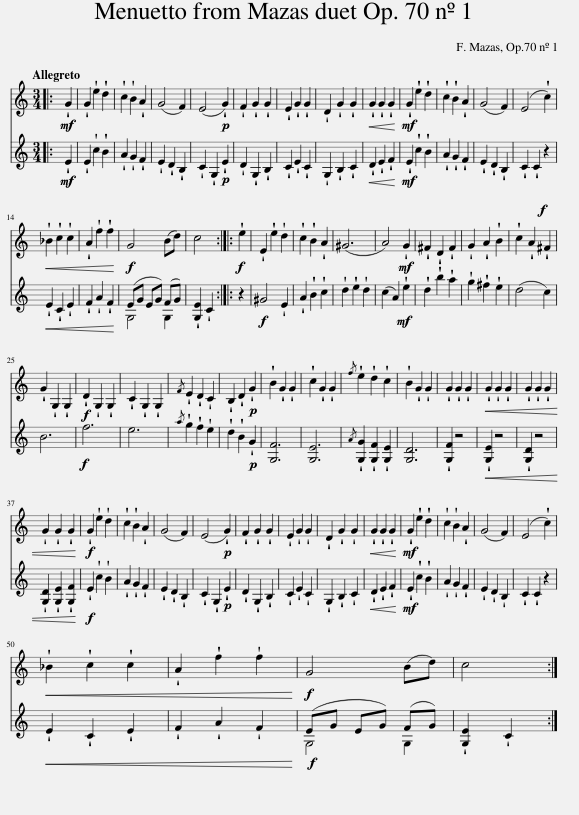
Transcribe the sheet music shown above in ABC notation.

X:1
%%score 1 ( 2 3 )
L:1/8
Q:1/4=120
M:3/4
I:linebreak $
K:C
V:1 treble
V:2 treble
V:3 treble
V:1
|:!mf! !wedge!G2 | !wedge!G2 !wedge!e2 !wedge!d2 | !wedge!c2 !wedge!B2 !wedge!A2 | (G4 F2) | (E4!p! !wedge!G2) | %5
 !wedge!F2 !wedge!G2 !wedge!G2 | !wedge!E2 !wedge!G2 !wedge!G2 | !wedge!D2 !wedge!G2 !wedge!G2 |!<(! !wedge!G2 !wedge!G2 !wedge!G2!<)! |!mf! !wedge!G2 !wedge!e2 !wedge!d2 | %10
 !wedge!c2 !wedge!B2 !wedge!A2 | (G4 F2) | (E4 !wedge!c2) |$!<(! !wedge!_B2 !wedge!c2 !wedge!c2 | !wedge!A2 !wedge!f2 !wedge!f2!<)! | %15
!f! G4 (Bd) | c4!f! !wedge!e2 | !wedge!E2 !wedge!e2 !wedge!d2 | !wedge!c2 !wedge!B2 !wedge!A2 | (^G6 | %20
 A4)!mf! !wedge!G2 | !wedge!^F2 !wedge!D2 !wedge!F2 | !wedge!G2 !wedge!A2 !wedge!B2 | !wedge!c2 !wedge!A2!f! !wedge!^F2 |$ !wedge!G2 !wedge!G,2 !wedge!G,2 | %25
!f! !wedge!D2 !wedge!G,2 !wedge!G,2 | !wedge!C2 !wedge!G,2 !wedge!G,2 |{/F} !wedge!E2 !wedge!D2 !wedge!C2 | !wedge!B,2 !wedge!D2!p! !wedge!G2 | !wedge!B2 !wedge!G2 !wedge!G2 | %30
 !wedge!c2 !wedge!G2 !wedge!G2 |{/f} !wedge!e2 !wedge!d2 !wedge!c2 | !wedge!B2 !wedge!G2 !wedge!G2 | !wedge!G2 !wedge!G2 !wedge!G2 |!<(! !wedge!G2 !wedge!G2 !wedge!G2 | %35
 !wedge!G2 !wedge!G2 !wedge!G2 |$ !wedge!G2 !wedge!G2 !wedge!G2!<)! |!f! !wedge!G2 !wedge!e2 !wedge!d2 | !wedge!c2 !wedge!B2 !wedge!A2 | (G4 F2) | %40
 (E4!p! !wedge!G2) | !wedge!F2 !wedge!G2 !wedge!G2 | !wedge!E2 !wedge!G2 !wedge!G2 | !wedge!D2 !wedge!G2 !wedge!G2 |!<(! !wedge!G2 !wedge!G2 !wedge!G2!<)! | %45
!mf! !wedge!G2 !wedge!e2 !wedge!d2 | !wedge!c2 !wedge!B2 !wedge!A2 | (G4 F2) | (E4 !wedge!c2) |$!<(! !wedge!_B2 !wedge!c2 !wedge!c2 | %50
 !wedge!A2 !wedge!f2 !wedge!f2!<)! |!f! G4 (Bd) | c4 :| %53
V:2
|:!mf! !wedge!E2 | !wedge!E2 !wedge!c2 !wedge!B2 | !wedge!A2 !wedge!G2 !wedge!F2 | !wedge!E2 !wedge!D2 !wedge!B,2 | !wedge!C2 !wedge!G,2!p! !wedge!E2 | %5
 !wedge!D2 !wedge!G,2 !wedge!B,2 | !wedge!C2 !wedge!E2 !wedge!C2 | !wedge!G,2 !wedge!B,2 !wedge!C2 |!<(! !wedge!D2 !wedge!E2 !wedge!F2!<)! |!mf! !wedge!E2 !wedge!c2 !wedge!B2 | %10
 !wedge!A2 !wedge!G2 !wedge!F2 | !wedge!E2 !wedge!D2 !wedge!B,2 | !wedge!C2 !wedge!C2 z2 |$!<(! !wedge!E2 !wedge!C2 !wedge!E2 | !wedge!F2 !wedge!A2 !wedge!F2!<)! | %15
 (EG EG) (FG) | !wedge![G,E]2 !wedge!C2 z2 |!f! ^G4 !wedge!E2 | !wedge!A2 !wedge!B2 !wedge!c2 | !wedge!d2 !wedge!e2 !wedge!d2 | %20
 (c2 A2)!mf! !wedge!e2 | !wedge!d2 !wedge!b2 !wedge!a2 | !wedge!g2 !wedge!^f2 !wedge!e2 | (d4 c2) |$ B6 | %25
!f! f6 | e6 |{/a} !wedge!g2 !wedge!f2 !wedge!e2 | !wedge!d2 !wedge!B2!p! !wedge!G2 | [G,F]6 | %30
 [G,E]6 |{/A} !wedge![G,G]2 !wedge![G,F]2 !wedge![G,E]2 | [G,D]6 | !wedge![G,F]2 z4 |!<(! !wedge![G,E]2 z4 | %35
 !wedge![G,D]2 z4 |$ !wedge![G,D]2 !wedge![G,E]2 !wedge![G,F]2!<)! |!f! !wedge!E2 !wedge!c2 !wedge!B2 | !wedge!A2 !wedge!G2 !wedge!F2 | !wedge!E2 !wedge!D2 !wedge!B,2 | %40
 !wedge!C2 !wedge!G,2!p! !wedge!E2 | !wedge!D2 !wedge!G,2 !wedge!B,2 | !wedge!C2 !wedge!E2 !wedge!C2 | !wedge!G,2 !wedge!B,2 !wedge!C2 |!<(! !wedge!D2 !wedge!E2 !wedge!F2!<)! | %45
!mf! !wedge!E2 !wedge!c2 !wedge!B2 | !wedge!A2 !wedge!G2 !wedge!F2 | !wedge!E2 !wedge!D2 !wedge!B,2 | !wedge!C2 !wedge!C2 z2 |$!<(! !wedge!E2 !wedge!C2 !wedge!E2 | %50
 !wedge!F2 !wedge!A2 !wedge!F2!<)! |!f! (EG EG) (FG) | !wedge![G,E]2 !wedge!C2 :| %53
V:3
|: x2 | x6 | x6 | x6 | x6 | %5
 x6 | x6 | x6 | x6 | x6 | %10
 x6 | x6 | x6 |$ x6 | x6 | %15
 G,4 G,2 | x6 | x6 | x6 | x6 | %20
 x6 | x6 | x6 | x6 |$ x6 | %25
 x6 | x6 | x6 | x6 | x6 | %30
 x6 | x6 | x6 | x6 | x6 | %35
 x6 |$ x6 | x6 | x6 | x6 | %40
 x6 | x6 | x6 | x6 | x6 | %45
 x6 | x6 | x6 | x6 |$ x6 | %50
 x6 | G,4 G,2 | x4 :| %53
